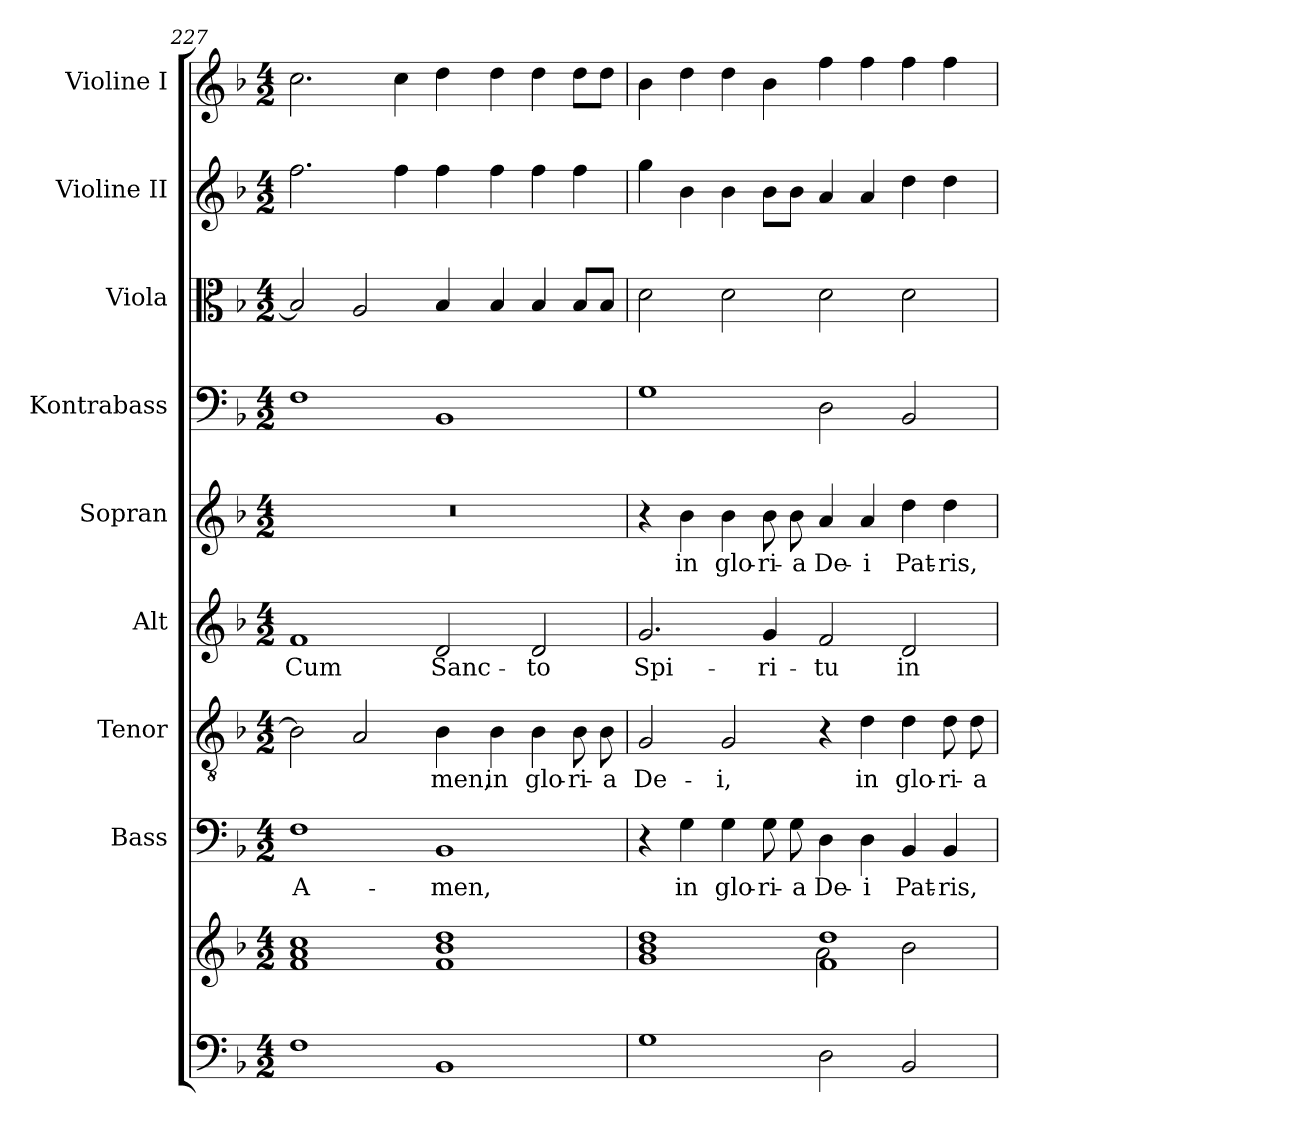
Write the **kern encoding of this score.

**kern	**kern	**kern	**text	**kern	**text	**kern	**text	**kern	**text	**kern	**kern	**kern	**kern
*part9	*part9	*part8	*part8	*part7	*part7	*part6	*part6	*part5	*part5	*part4	*part3	*part2	*part1
*staff10	*staff9	*staff8	*staff8	*staff7	*staff7	*staff6	*staff6	*staff5	*staff5	*staff4	*staff3	*staff2	*staff1
*	*	*I"Bass	*	*I"Tenor	*	*I"Alt	*	*I"Sopran	*	*I"Kontrabass	*I"Viola	*I"Violine II	*I"Violine I
*	*	*I'B.	*	*I'T.	*	*I'A.	*	*I'S.	*	*I'Kb.	*I'Vla.	*I'Vl. II	*I'Vl. I
*clefF4	*clefG2	*clefF4	*	*clefGv2	*	*clefG2	*	*clefG2	*	*clefF4	*clefC3	*clefG2	*clefG2
*	*	*	*	*	*	*	*	*	*	*ITrd7c12	*	*	*
*k[b-]	*k[b-]	*k[b-]	*	*k[b-]	*	*k[b-]	*	*k[b-]	*	*k[b-]	*k[b-]	*k[b-]	*k[b-]
*F:	*F:	*F:	*	*F:	*	*F:	*	*F:	*	*F:	*F:	*F:	*F:
*M4/2	*M4/2	*M4/2	*	*M4/2	*	*M4/2	*	*M4/2	*	*M4/2	*M4/2	*M4/2	*M4/2
=227	=227	=227	=227	=227	=227	=227	=227	=227	=227	=227	=227	=227	=227
!	!	!	!LO:LY:b	!	!	!	!LO:LY:b	!	!	!	!	!	!
1F	1f 1a 1cc	1F	A-	2B-\]	.	1f	Cum	0r	.	1FF	2B-/]	2.ff\	2.cc\
.	.	.	.	2A/	.	.	.	.	.	.	2A/	.	.
.	.	.	.	.	.	.	.	.	.	.	.	4ff\	4cc\
!	!	!	!LO:LY:b	!	!LO:LY:b	!	!LO:LY:b	!	!	!	!	!	!
1BB-	1f 1b- 1dd	1BB-	-men,	4B-\	-men,	2d/	Sanc-	.	.	1BBB-	4B-/	4ff\	4dd\
!	!	!	!	!	!LO:LY:b	!	!	!	!	!	!	!	!
.	.	.	.	4B-\	in	.	.	.	.	.	4B-/	4ff\	4dd\
!	!	!	!	!	!LO:LY:b	!	!LO:LY:b	!	!	!	!	!	!
.	.	.	.	4B-\	glo-	2d/	-to	.	.	.	4B-/	4ff\	4dd\
!	!	!	!	!	!LO:LY:b	!	!	!	!	!	!	!	!
.	.	.	.	8B-\	-ri-	.	.	.	.	.	8B-/L	4ff\	8dd\L
!	!	!	!	!	!LO:LY:b	!	!	!	!	!	!	!	!
.	.	.	.	8B-\	-a	.	.	.	.	.	8B-/J	.	8dd\J
=228	=228	=228	=228	=228	=228	=228	=228	=228	=228	=228	=228	=228	=228
*	*^	*	*	*	*	*	*	*	*	*	*	*	*
!	!	!	!	!	!	!LO:LY:b	!	!LO:LY:b	!	!	!	!	!	!
1G	1g 1b- 1dd	1ryy	4r	.	2G/	De-	2.g/	Spi-	4r	.	1GG	2d\	4gg\	4b-\
!	!	!	!	!LO:LY:b	!	!	!	!	!	!LO:LY:b	!	!	!	!
.	.	.	4G\	in	.	.	.	.	4b-\	in	.	.	4b-\	4dd\
!	!	!	!	!LO:LY:b	!	!LO:LY:b	!	!	!	!LO:LY:b	!	!	!	!
.	.	.	4G\	glo-	2G/	-i,	.	.	4b-\	glo-	.	2d\	4b-\	4dd\
!	!	!	!	!LO:LY:b	!	!	!	!LO:LY:b	!	!LO:LY:b	!	!	!	!
.	.	.	8G\	-ri-	.	.	4g/	-ri-	8b-\	-ri-	.	.	8b-\L	4b-\
!	!	!	!	!LO:LY:b	!	!	!	!	!	!LO:LY:b	!	!	!	!
.	.	.	8G\	-a	.	.	.	.	8b-\	-a	.	.	8b-\J	.
!	!	!	!	!LO:LY:b	!	!	!	!LO:LY:b	!	!LO:LY:b	!	!	!	!
2D\	1f 1dd	2a\	4D\	De-	4r	.	2f/	-tu	4a/	De-	2DD\	2d\	4a/	4ff\
!	!	!	!	!LO:LY:b	!	!LO:LY:b	!	!	!	!LO:LY:b	!	!	!	!
.	.	.	4D\	-i	4d\	in	.	.	4a/	-i	.	.	4a/	4ff\
!	!	!	!	!LO:LY:b	!	!LO:LY:b	!	!LO:LY:b	!	!LO:LY:b	!	!	!	!
2BB-/	.	2b-\	4BB-/	Pat-	4d\	glo-	2d/	in	4dd\	Pat-	2BBB-/	2d\	4dd\	4ff\
!	!	!	!	!LO:LY:b	!	!LO:LY:b	!	!	!	!LO:LY:b	!	!	!	!
.	.	.	4BB-/	-ris,	8d\	-ri-	.	.	4dd\	-ris,	.	.	4dd\	4ff\
!	!	!	!	!	!	!LO:LY:b	!	!	!	!	!	!	!	!
.	.	.	.	.	8d\	-a	.	.	.	.	.	.	.	.
*	*v	*v	*	*	*	*	*	*	*	*	*	*	*	*
=	=	=	=	=	=	=	=	=	=	=	=	=	=
*-	*-	*-	*-	*-	*-	*-	*-	*-	*-	*-	*-	*-	*-
